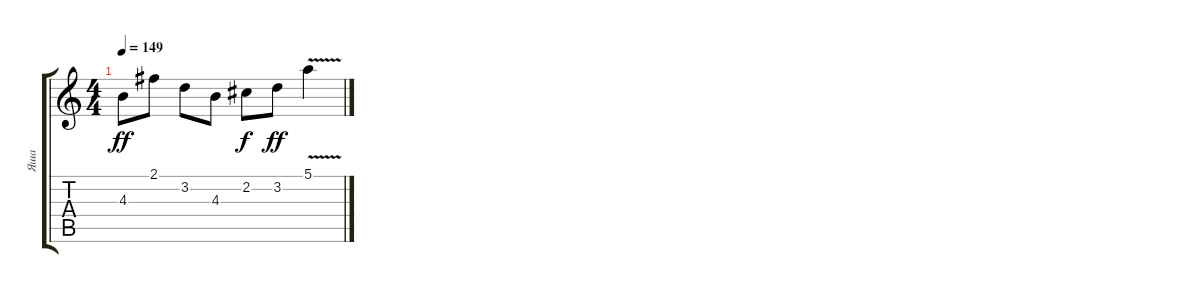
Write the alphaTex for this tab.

\track ("Яша" "Яша") {instrument distortionguitar}
\staff {score tabs}
\tuning (E4 B3 G3 D3 A2 E2) {hide}
\ts (4 4)
\tempo 149
\clef g2
\ks c
4.3.8{dy ff} 2.1.8 3.2.8 4.3.8 2.2.8{dy f} 3.2.8{dy ff} 5.1{v}.4
